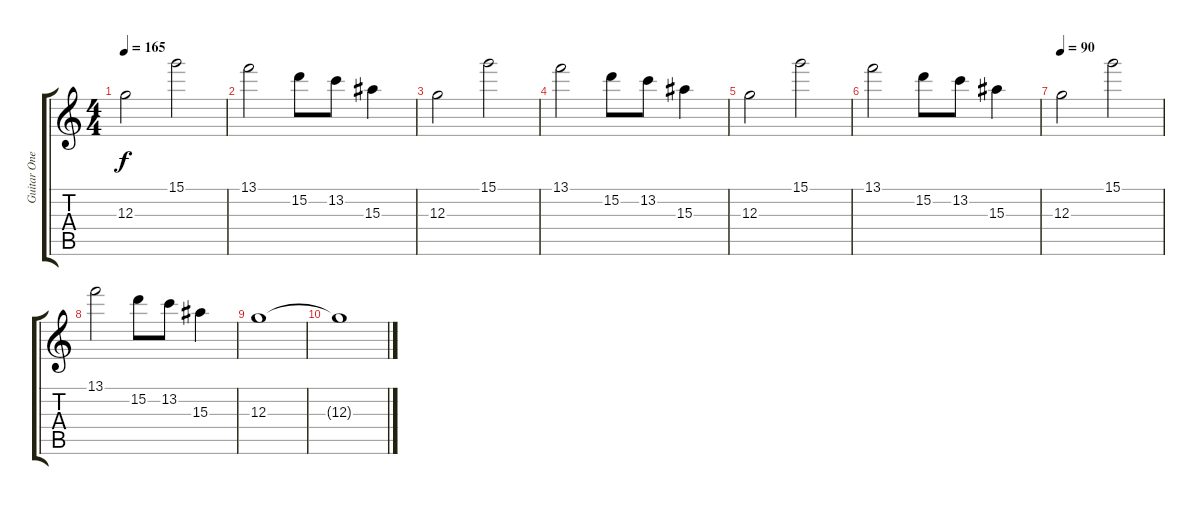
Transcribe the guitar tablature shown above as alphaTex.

\track ("Guitar One" "Guitar One") {instrument overdrivenguitar}
\staff {score tabs}
\tuning (E4 B3 G3 D3 A2 E2) {hide}
\ts (4 4)
\tempo 165
\clef g2
\ks c
12.3.2{dy f} 15.1.2 |
13.1.2 15.2.8 13.2.8 15.3.4 |
12.3.2 15.1.2 |
13.1.2 15.2.8 13.2.8 15.3.4 |
12.3.2 15.1.2 |
13.1.2 15.2.8 13.2.8 15.3.4 |
\tempo 90
12.3.2 15.1.2 |
13.1.2 15.2.8 13.2.8 15.3.4 |
12.3.1{volume 4} |
12.3{t}.1
